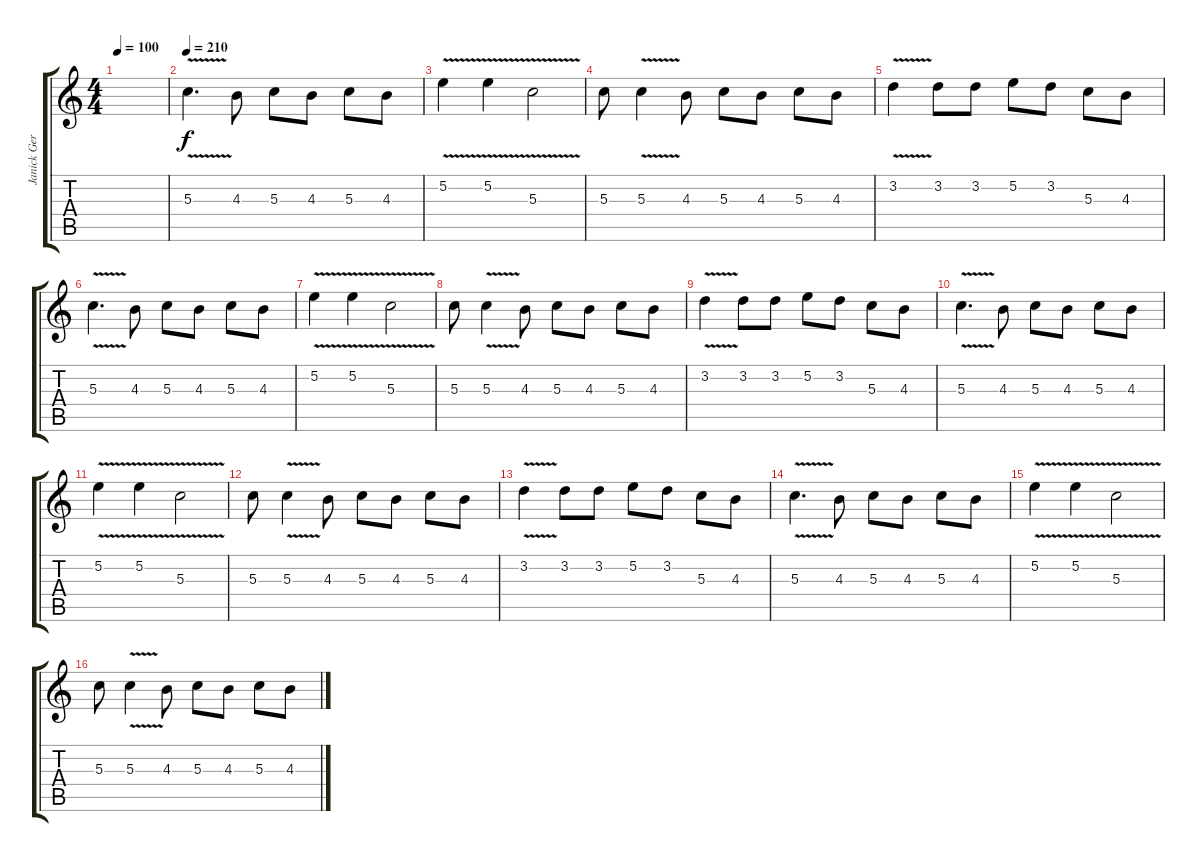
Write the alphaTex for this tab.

\track ("Janick Gers" "Janick Ger") {instrument distortionguitar}
\staff {score tabs}
\tuning (E4 B3 G3 D3 A2 E2) {hide}
\ts (4 4)
\tempo 100
\clef g2
\ks c
|
\tempo 210
5.3{v}.4{d} 4.3.8 5.3.8 4.3.8 5.3.8 4.3.8 |
5.2{v}.4 5.2{v}.4 5.3{v}.2 |
5.3.8 5.3{v}.4 4.3.8 5.3.8 4.3.8 5.3.8 4.3.8 |
3.2{v}.4 3.2.8 3.2.8 5.2.8 3.2.8 5.3.8 4.3.8 |
5.3{v}.4{d} 4.3.8 5.3.8 4.3.8 5.3.8 4.3.8 |
5.2{v}.4 5.2{v}.4 5.3{v}.2 |
5.3.8 5.3{v}.4 4.3.8 5.3.8 4.3.8 5.3.8 4.3.8 |
3.2{v}.4 3.2.8 3.2.8 5.2.8 3.2.8 5.3.8 4.3.8 |
5.3{v}.4{d} 4.3.8 5.3.8 4.3.8 5.3.8 4.3.8 |
5.2{v}.4 5.2{v}.4 5.3{v}.2 |
5.3.8 5.3{v}.4 4.3.8 5.3.8 4.3.8 5.3.8 4.3.8 |
3.2{v}.4 3.2.8 3.2.8 5.2.8 3.2.8 5.3.8 4.3.8 |
5.3{v}.4{d} 4.3.8 5.3.8 4.3.8 5.3.8 4.3.8 |
5.2{v}.4 5.2{v}.4 5.3{v}.2 |
5.3.8 5.3{v}.4 4.3.8 5.3.8 4.3.8 5.3.8 4.3.8
